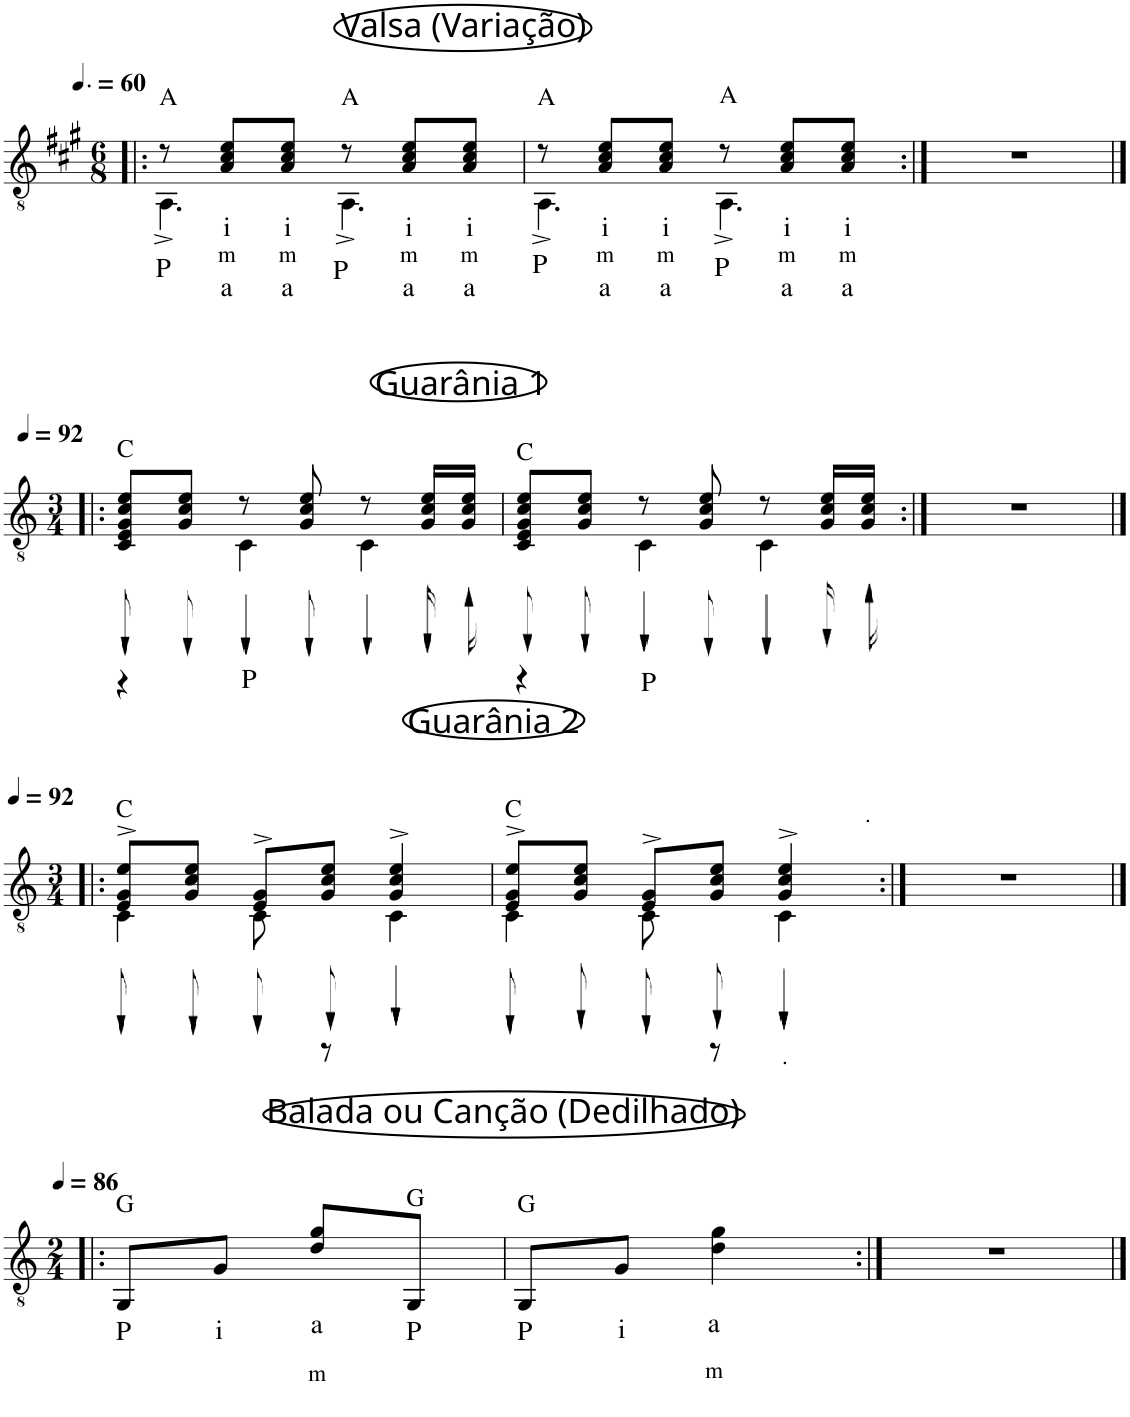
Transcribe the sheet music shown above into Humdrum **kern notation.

**kern	**text	**text	**text	**text	**text	**text	**harte
*part1	*part1	*part1	*part1	*part1	*part1	*part1	*part1
*staff1	*staff1	*staff1	*staff1	*staff1	*staff1	*staff1	*
*I"Violão acústico	*	*	*	*	*	*	*
*I'Viol.	*	*	*	*	*	*	*
!!LO:PB:g=z
*clefGv2	*	*	*	*	*	*	*
*k[f#c#g#]	*	*	*	*	*	*	*
*M6/8	*	*	*	*	*	*	*
*MM90	*	*	*	*	*	*	*
=1!|:	=1!|:	=1!|:	=1!|:	=1!|:	=1!|:	=1!|:	=1!|:
*^	*	*	*	*	*	*	*
!	!	!LO:LY:b	!	!	!	!	!	!
8r	4.AA^\	P	.	.	.	.	.	A:maj
!	!	!LO:LY:b	!LO:LY:b	!LO:LY:b	!	!	!	!
8A/ 8c#/ 8e/L	.	i	m	a	.	.	.	.
!	!	!LO:LY:b	!LO:LY:b	!LO:LY:b	!	!	!	!
8A/ 8c#/ 8e/J	.	i	m	a	.	.	.	.
!	!	!LO:LY:b	!	!	!	!	!	!
8r	4.AA^\	P	.	.	.	.	.	A:maj
!	!	!LO:LY:b	!LO:LY:b	!LO:LY:b	!	!	!	!
8A/ 8c#/ 8e/L	.	i	m	a	.	.	.	.
!LO:TX:a:t=Valsa (Variação)	!	!	!	!	!	!	!	!
!	!	!LO:LY:b	!LO:LY:b	!LO:LY:b	!	!	!	!
8A/ 8c#/ 8e/J	.	i	m	a	.	.	.	.
=2	=2	=2	=2	=2	=2	=2	=2	=2
!	!	!LO:LY:b	!	!	!	!	!	!
8r	4.AA^\	P	.	.	.	.	.	A:maj
!	!	!LO:LY:b	!LO:LY:b	!LO:LY:b	!	!	!	!
8A/ 8c#/ 8e/L	.	i	m	a	.	.	.	.
!	!	!LO:LY:b	!LO:LY:b	!LO:LY:b	!	!	!	!
8A/ 8c#/ 8e/J	.	i	m	a	.	.	.	.
!	!	!LO:LY:b	!	!	!	!	!	!
8r	4.AA^\	P	.	.	.	.	.	A:maj
!	!	!LO:LY:b	!LO:LY:b	!LO:LY:b	!	!	!	!
8A/ 8c#/ 8e/L	.	i	m	a	.	.	.	.
!	!	!LO:LY:b	!LO:LY:b	!LO:LY:b	!	!	!	!
8A/ 8c#/ 8e/J	.	i	m	a	.	.	.	.
*v	*v	*	*	*	*	*	*	*
=3:|!	=3:|!	=3:|!	=3:|!	=3:|!	=3:|!	=3:|!	=3:|!
2.r	.	.	.	.	.	.	.
!!LO:LB:g=z
=1|!:	=1|!:	=1|!:	=1|!:	=1|!:	=1|!:	=1|!:	=1|!:
*k[]	*	*	*	*	*	*	*
*M3/4	*	*	*	*	*	*	*
*MM92	*	*	*	*	*	*	*
*^	*	*	*	*	*	*	*
8C/ 8E/ 8G/ 8c/ 8e/L	4r	.	.	.	.	.	.	C:maj
8G/ 8c/ 8e/J	.	.	.	.	.	.	.	.
!	!	!LO:LY:b	!	!	!	!	!	!
8r	4C\	P	.	.	.	.	.	.
8G/ 8c/ 8e/	.	.	.	.	.	.	.	.
8r	4C\	.	.	.	.	.	.	.
16G/ 16c/ 16e/LL	.	.	.	.	.	.	.	.
!LO:TX:a:t=Guarânia 1	!	!	!	!	!	!	!	!
16G/ 16c/ 16e/JJ	.	.	.	.	.	.	.	.
=2	=2	=2	=2	=2	=2	=2	=2	=2
8C/ 8E/ 8G/ 8c/ 8e/L	4r	.	.	.	.	.	.	C:maj
8G/ 8c/ 8e/J	.	.	.	.	.	.	.	.
!	!	!LO:LY:b	!	!	!	!	!	!
8r	4C\	P	.	.	.	.	.	.
8G/ 8c/ 8e/	.	.	.	.	.	.	.	.
8r	4C\	.	.	.	.	.	.	.
16G/ 16c/ 16e/LL	.	.	.	.	.	.	.	.
!	!	!	!	!	!	!	!LO:LY:b	!
16G/ 16c/ 16e/JJ	.	.	.	.	.	.	.	.
*v	*v	*	*	*	*	*	*	*
=3:|!	=3:|!	=3:|!	=3:|!	=3:|!	=3:|!	=3:|!	=3:|!
2.r	.	.	.	.	.	.	.
!!LO:LB:g=z
=1|!:	=1|!:	=1|!:	=1|!:	=1|!:	=1|!:	=1|!:	=1|!:
*M3/4	*	*	*	*	*	*	*
*MM92	*	*	*	*	*	*	*
*^	*	*	*	*	*	*	*
8E/^ 8G/^ 8e/^L	4C\	.	.	.	.	.	.	C:maj
8G/ 8c/ 8e/J	.	.	.	.	.	.	.	.
8E/^ 8G/^L	8C\	.	.	.	.	.	.	.
8G/ 8c/ 8e/J	8r	.	.	.	.	.	.	.
!LO:TX:a:t=Guarânia 2	!	!	!	!	!	!	!	!
4G/^ 4c/^ 4e/^	4C\	.	.	.	.	.	.	.
=2	=2	=2	=2	=2	=2	=2	=2	=2
8E/^ 8G/^ 8e/^L	4C\	.	.	.	.	.	.	C:maj
8G/ 8c/ 8e/J	.	.	.	.	.	.	.	.
8E/^ 8G/^L	8C\	.	.	.	.	.	.	.
8G/ 8c/ 8e/J	8r	.	.	.	.	.	.	.
!	!	!	!	!	!	!	!LO:LY:b	!
4G/^ 4c/^ 4e/^	4C\	.	.	.	.	.	.	.
*v	*v	*	*	*	*	*	*	*
=3:|!	=3:|!	=3:|!	=3:|!	=3:|!	=3:|!	=3:|!	=3:|!
2.r	.	.	.	.	.	.	.
!!LO:LB:g=z
=1|!:	=1|!:	=1|!:	=1|!:	=1|!:	=1|!:	=1|!:	=1|!:
*M2/4	*	*	*	*	*	*	*
*MM86	*	*	*	*	*	*	*
!	!LO:LY:b	!	!	!	!	!	!
8GG/L	P	.	.	.	.	.	G:maj
!	!LO:LY:b	!	!	!	!	!	!
8G/J	i	.	.	.	.	.	.
!	!LO:LY:b	!LO:LY:b	!	!	!	!	!
8d/ 8g/L	a	m	.	.	.	.	.
!LO:TX:a:t=Balada ou Canção (Dedilhado)	!	!	!	!	!	!	!
!	!LO:LY:b	!	!	!	!	!	!
8GG/J	P	.	.	.	.	.	G:maj
=2	=2	=2	=2	=2	=2	=2	=2
!	!LO:LY:b	!	!	!	!	!	!
8GG/L	P	.	.	.	.	.	G:maj
!	!LO:LY:b	!	!	!	!	!	!
8G/J	i	.	.	.	.	.	.
!	!LO:LY:b	!LO:LY:b	!	!	!	!	!
4d\ 4g\	a	m	.	.	.	.	.
=3:|!	=3:|!	=3:|!	=3:|!	=3:|!	=3:|!	=3:|!	=3:|!
2r	.	.	.	.	.	.	.
==	==	==	==	==	==	==	==
*-	*-	*-	*-	*-	*-	*-	*-
